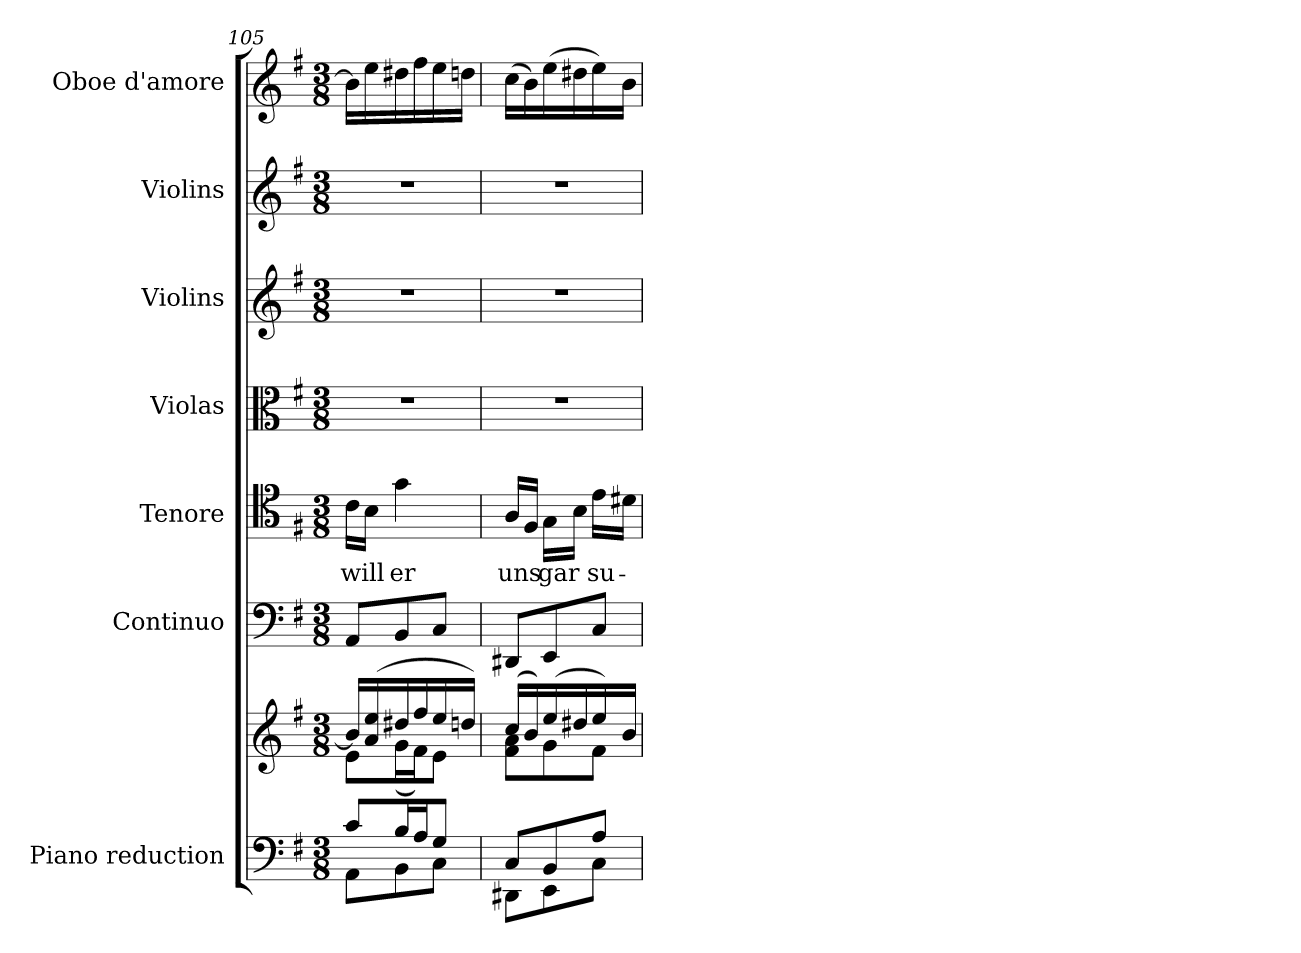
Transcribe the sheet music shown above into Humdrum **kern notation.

**kern	**kern	**kern	**kern	**text	**kern	**kern	**kern	**kern
*part7	*part7	*part6	*part5	*part5	*part4	*part3	*part2	*part1
*staff8	*staff7	*staff6	*staff5	*staff5	*staff4	*staff3	*staff2	*staff1
*I"Piano reduction	*	*I"Continuo	*I"Tenore	*	*I"Violas	*I"Violins	*I"Violins	*I"Oboe d'amore
*I'Pno	*	*	*	*	*	*	*	*I'Ob
*clefF4	*clefG2	*clefF4	*clefC4	*	*clefC3	*clefG2	*clefG2	*clefG2
*k[f#]	*k[f#]	*k[f#]	*k[f#]	*	*k[f#]	*k[f#]	*k[f#]	*k[f#]
*M3/8	*M3/8	*M3/8	*M3/8	*	*M3/8	*M3/8	*M3/8	*M3/8
=105	=105	=105	=105	=105	=105	=105	=105	=105
*^	*^	*	*	*	*	*	*	*
!	!	!	!	!	!	!LO:LY:b	!	!	!	!
8c/L	8AA\L	16b/LL]	8e\L	8AA/L	16c\LL	will	4.r	4.r	4.r	16b\LL]
.	.	(>16a/ 16ee/	.	.	16B\JJ	.	.	.	.	16ee\
!	!	!	!	!	!	!LO:LY:b	!	!	!	!
16B/L	8BB\	16dd#X/	(<16g\L	8BB/	4g\	er	.	.	.	16dd#X\
16A/J	.	16ff#/	16f#\J)	.	.	.	.	.	.	16ff#\
8G/J	8C\J	16ee/	8e\J	8C/J	.	.	.	.	.	16ee\
.	.	16ddn/JJ)	.	.	.	.	.	.	.	16ddn\JJ
=106	=106	=106	=106	=106	=106	=106	=106	=106	=106	=106
!	!	!	!	!	!	!LO:LY:b	!	!	!	!
8C/L	8DD#X\L	(>16cc/LL	8f#\ 8a\L	8DD#X/L	16A/LL	uns	4.r	4.r	4.r	(>16cc\LL
.	.	16b/)	.	.	16F#/JJ	.	.	.	.	16b\)
!	!	!	!	!	!	!LO:LY:b	!	!	!	!
8BB/	8EE\	(>16ee/	8g\	8EE/	16G\LL	gar	.	.	.	(>16ee\
.	.	16dd#X/	.	.	16B\JJ	.	.	.	.	16dd#X\
!	!	!	!	!	!	!LO:LY:b	!	!	!	!
8A/J	8C\J	16ee/)	8f#\J	8C/J	16e\LL	su-	.	.	.	16ee\)
.	.	16b/JJ	.	.	16d#X\JJ	.	.	.	.	16b\JJ
*v	*v	*	*	*	*	*	*	*	*	*
*	*v	*v	*	*	*	*	*	*	*
=	=	=	=	=	=	=	=	=
*-	*-	*-	*-	*-	*-	*-	*-	*-
